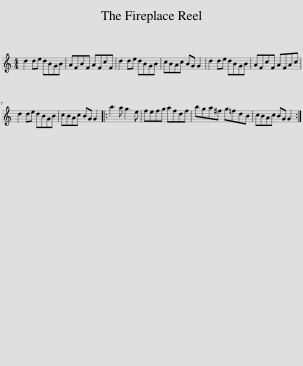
X:1
L:1/8
M:4/4
I:linebreak $
K:C
V:1 treble
V:1
 d2 de dBGB | AFBF AFcF | d2 de dBGB | cBAc BG G2 | d2 de dBGB | %5
 AFcF AFAc |$ d2 de dBGB | cBAc BG G2 |: b3 a g3 e | fefg afdf | %10
 bga^f g=fdB | cBAc BG G2 :| %12
